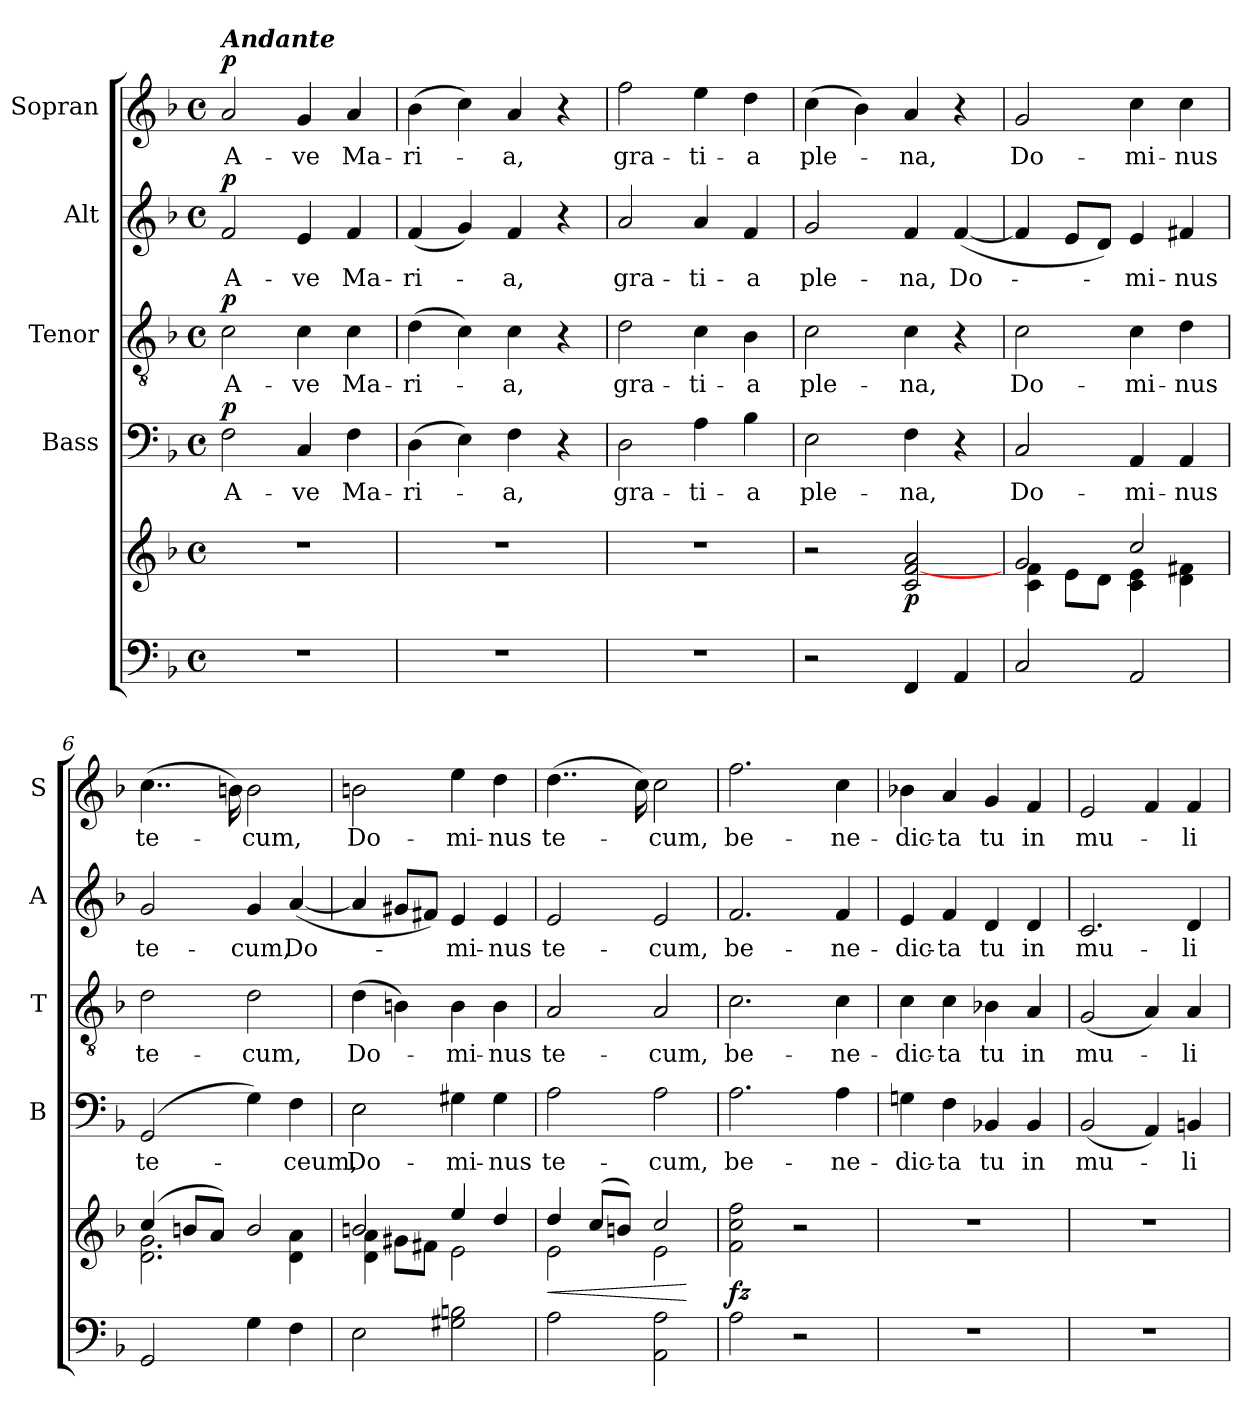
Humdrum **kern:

**kern	**kern	**dynam	**kern	**text	**dynam	**kern	**text	**dynam	**kern	**text	**dynam	**kern	**text	**dynam
*part5	*part5	*part5	*part4	*part4	*part4	*part3	*part3	*part3	*part2	*part2	*part2	*part1	*part1	*part1
*staff6	*staff5	*staff5/6	*staff4	*staff4	*staff4	*staff3	*staff3	*staff3	*staff2	*staff2	*staff2	*staff1	*staff1	*staff1
*	*	*	*I"Bass	*	*	*I"Tenor	*	*	*I"Alt	*	*	*I"Sopran	*	*
*	*	*	*I'B	*	*	*I'T	*	*	*I'A	*	*	*I'S	*	*
*clefF4	*clefG2	*	*clefF4	*	*	*clefGv2	*	*	*clefG2	*	*	*clefG2	*	*
*k[b-]	*k[b-]	*	*k[b-]	*	*	*k[b-]	*	*	*k[b-]	*	*	*k[b-]	*	*
*F:	*F:	*	*F:	*	*	*F:	*	*	*F:	*	*	*F:	*	*
*M4/4	*M4/4	*	*M4/4	*	*	*M4/4	*	*	*M4/4	*	*	*M4/4	*	*
*met(c)	*met(c)	*	*met(c)	*	*	*met(c)	*	*	*met(c)	*	*	*met(c)	*	*
=1	=1	=1	=1	=1	=1	=1	=1	=1	=1	=1	=1	=1	=1	=1
!	!	!	!	!	!	!	!	!	!	!	!	!LO:TX:a:Bi:t=Andante	!	!
!	!	!	!	!LO:LY:b	!LO:DY:a	!	!LO:LY:b	!LO:DY:a	!	!LO:LY:b	!LO:DY:a	!	!LO:LY:b	!LO:DY:a
1r	1r	.	2F\	A-	p	2c\	A-	p	2f/	A-	p	2a/	A-	p
!	!	!	!	!LO:LY:b	!	!	!LO:LY:b	!	!	!LO:LY:b	!	!	!LO:LY:b	!
.	.	.	4C/	-ve	.	4c\	-ve	.	4e/	-ve	.	4g/	-ve	.
!	!	!	!	!LO:LY:b	!	!	!LO:LY:b	!	!	!LO:LY:b	!	!	!LO:LY:b	!
.	.	.	4F\	Ma-	.	4c\	Ma-	.	4f/	Ma-	.	4a/	Ma-	.
=2	=2	=2	=2	=2	=2	=2	=2	=2	=2	=2	=2	=2	=2	=2
!	!	!	!	!LO:LY:b	!	!	!LO:LY:b	!	!	!LO:LY:b	!	!	!LO:LY:b	!
1r	1r	.	(>4D\	-ri-	.	(>4d\	-ri-	.	(<4f/	-ri-	.	(>4b-\	-ri-	.
.	.	.	4E\)	.	.	4c\)	.	.	4g/)	.	.	4cc\)	.	.
!	!	!	!	!LO:LY:b	!	!	!LO:LY:b	!	!	!LO:LY:b	!	!	!LO:LY:b	!
.	.	.	4F\	-a,	.	4c\	-a,	.	4f/	-a,	.	4a/	-a,	.
.	.	.	4r	.	.	4r	.	.	4r	.	.	4r	.	.
=3	=3	=3	=3	=3	=3	=3	=3	=3	=3	=3	=3	=3	=3	=3
!	!	!	!	!LO:LY:b	!	!	!LO:LY:b	!	!	!LO:LY:b	!	!	!LO:LY:b	!
1r	1r	.	2D\	gra-	.	2d\	gra-	.	2a/	gra-	.	2ff\	gra-	.
!	!	!	!	!LO:LY:b	!	!	!LO:LY:b	!	!	!LO:LY:b	!	!	!LO:LY:b	!
.	.	.	4A\	-ti-	.	4c\	-ti-	.	4a/	-ti-	.	4ee\	-ti-	.
!	!	!	!	!LO:LY:b	!	!	!LO:LY:b	!	!	!LO:LY:b	!	!	!LO:LY:b	!
.	.	.	4B-\	-a	.	4B-\	-a	.	4f/	-a	.	4dd\	-a	.
=4	=4	=4	=4	=4	=4	=4	=4	=4	=4	=4	=4	=4	=4	=4
!	!	!	!	!LO:LY:b	!	!	!LO:LY:b	!	!	!LO:LY:b	!	!	!LO:LY:b	!
2r	2r	.	2E\	ple-	.	2c\	ple-	.	2g/	ple-	.	(>4cc\	ple-	.
.	.	.	.	.	.	.	.	.	.	.	.	4b-\)	.	.
!	!	!LO:DY:b	!	!LO:LY:b	!	!	!LO:LY:b	!	!	!LO:LY:b	!	!	!LO:LY:b	!
4FF/	2c/ [2f/ 2a/	p	4F\	-na,	.	4c\	-na,	.	4f/	-na,	.	4a/	-na,	.
!	!	!	!	!	!	!	!	!	!	!LO:LY:b	!	!	!	!
4AA/	.	.	4r	.	.	4r	.	.	(<[4f/	Do-	.	4r	.	.
=5	=5	=5	=5	=5	=5	=5	=5	=5	=5	=5	=5	=5	=5	=5
*	*^	*	*	*	*	*	*	*	*	*	*	*	*	*
!	!	!	!	!	!LO:LY:b	!	!	!LO:LY:b	!	!	!	!	!	!LO:LY:b	!
2C/	2g/	4c\ 4f\	.	2C/	Do-	.	2c\	Do-	.	4f/]	.	.	2g/	Do-	.
.	.	8e\L	.	.	.	.	.	.	.	8e/L	.	.	.	.	.
.	.	8d\J	.	.	.	.	.	.	.	8d/J)	.	.	.	.	.
!	!	!	!	!	!LO:LY:b	!	!	!LO:LY:b	!	!	!LO:LY:b	!	!	!LO:LY:b	!
2AA/	2cc/	4c\ 4e\	.	4AA/	-mi-	.	4c\	-mi-	.	4e/	-mi-	.	4cc\	-mi-	.
!	!	!	!	!	!LO:LY:b	!	!	!LO:LY:b	!	!	!LO:LY:b	!	!	!LO:LY:b	!
.	.	4d\ 4f#X\	.	4AA/	-nus	.	4d\	-nus	.	4f#X/	-nus	.	4cc\	-nus	.
=6	=6	=6	=6	=6	=6	=6	=6	=6	=6	=6	=6	=6	=6	=6	=6
!	!	!	!	!	!LO:LY:b	!	!	!LO:LY:b	!	!	!LO:LY:b	!	!	!LO:LY:b	!
2GG/	(4cc/	2.d\ 2.g\	.	(2GG/	te-	.	2d\	te-	.	2g/	te-	.	(>4..cc\	te-	.
.	8bn/L	.	.	.	.	.	.	.	.	.	.	.	.	.	.
.	8a/J)	.	.	.	.	.	.	.	.	.	.	.	.	.	.
.	.	.	.	.	.	.	.	.	.	.	.	.	16bn\)	.	.
!	!	!	!	!	!	!	!	!LO:LY:b	!	!	!LO:LY:b	!	!	!LO:LY:b	!
4G\	2b/	.	.	4G\)	.	.	2d\	-cum,	.	4g/	-cum,	.	2b\	-cum,	.
!	!	!	!	!	!LO:LY:b	!	!	!	!	!	!LO:LY:b	!	!	!	!
4F\	.	4d\ 4a\	.	4F\	-ceum,	.	.	.	.	(<[4a/	Do-	.	.	.	.
!!LO:LB:g=z
=7	=7	=7	=7	=7	=7	=7	=7	=7	=7	=7	=7	=7	=7	=7	=7
!	!	!	!	!	!LO:LY:b	!	!	!LO:LY:b	!	!	!	!	!	!LO:LY:b	!
2E\	2bn/	4d\ 4a\	.	2E\	Do-	.	(>4d\	Do-	.	4a/]	.	.	2bn\	Do-	.
.	.	8g#X\L	.	.	.	.	4Bn\)	.	.	8g#X/L	.	.	.	.	.
.	.	8f#X\J	.	.	.	.	.	.	.	8f#X/J)	.	.	.	.	.
!	!	!	!	!	!LO:LY:b	!	!	!LO:LY:b	!	!	!LO:LY:b	!	!	!LO:LY:b	!
2G#X\ 2Bn\	4ee/	2e\	.	4G#X\	-mi-	.	4B\	-mi-	.	4e/	-mi-	.	4ee\	-mi-	.
!	!	!	!	!	!LO:LY:b	!	!	!LO:LY:b	!	!	!LO:LY:b	!	!	!LO:LY:b	!
.	4dd/	.	.	4G#\	-nus	.	4B\	-nus	.	4e/	-nus	.	4dd\	-nus	.
=8	=8	=8	=8	=8	=8	=8	=8	=8	=8	=8	=8	=8	=8	=8	=8
!	!	!	!LO:HP:b	!	!LO:LY:b	!	!	!LO:LY:b	!	!	!LO:LY:b	!	!	!LO:LY:b	!
2A\	4dd/	2e\	<	2A\	te-	.	2A/	te-	.	2e/	te-	.	(>4..dd\	te-	.
.	(>8cc/L	.	.	.	.	.	.	.	.	.	.	.	.	.	.
.	8bn/J)	.	.	.	.	.	.	.	.	.	.	.	.	.	.
.	.	.	.	.	.	.	.	.	.	.	.	.	16cc\)	.	.
!	!	!	!	!	!LO:LY:b	!	!	!LO:LY:b	!	!	!LO:LY:b	!	!	!LO:LY:b	!
2AA\ 2A\	2cc/	2e\	.	2A\	-cum,	.	2A/	-cum,	.	2e/	-cum,	.	2cc\	-cum,	.
*	*v	*v	*	*	*	*	*	*	*	*	*	*	*	*	*
.	.	[	.	.	.	.	.	.	.	.	.	.	.	.
=9	=9	=9	=9	=9	=9	=9	=9	=9	=9	=9	=9	=9	=9	=9
!	!	!LO:DY:b	!	!LO:LY:b	!	!	!LO:LY:b	!	!	!LO:LY:b	!	!	!LO:LY:b	!
2A\	2f\ 2cc\ 2ff\	fz	2.A\	be-	.	2.c\	be-	.	2.f/	be-	.	2.ff\	be-	.
2r	2r	.	.	.	.	.	.	.	.	.	.	.	.	.
!	!	!	!	!LO:LY:b	!	!	!LO:LY:b	!	!	!LO:LY:b	!	!	!LO:LY:b	!
.	.	.	4A\	-ne-	.	4c\	-ne-	.	4f/	-ne-	.	4cc\	-ne-	.
=10	=10	=10	=10	=10	=10	=10	=10	=10	=10	=10	=10	=10	=10	=10
!	!	!	!	!LO:LY:b	!	!	!LO:LY:b	!	!	!LO:LY:b	!	!	!LO:LY:b	!
1r	1r	.	4Gn\	-dic-	.	4c\	-dic-	.	4e/	-dic-	.	4b-X\	-dic-	.
!	!	!	!	!LO:LY:b	!	!	!LO:LY:b	!	!	!LO:LY:b	!	!	!LO:LY:b	!
.	.	.	4F\	-ta	.	4c\	-ta	.	4f/	-ta	.	4a/	-ta	.
!	!	!	!	!LO:LY:b	!	!	!LO:LY:b	!	!	!LO:LY:b	!	!	!LO:LY:b	!
.	.	.	4BB-X/	tu	.	4B-X\	tu	.	4d/	tu	.	4g/	tu	.
!	!	!	!	!LO:LY:b	!	!	!LO:LY:b	!	!	!LO:LY:b	!	!	!LO:LY:b	!
.	.	.	4BB-/	in	.	4A/	in	.	4d/	in	.	4f/	in	.
=11	=11	=11	=11	=11	=11	=11	=11	=11	=11	=11	=11	=11	=11	=11
!	!	!	!	!LO:LY:b	!	!	!LO:LY:b	!	!	!LO:LY:b	!	!	!LO:LY:b	!
1r	1r	.	(<2BB-/	mu-	.	(<2G/	mu-	.	2.c/	mu-	.	2e/	mu-	.
.	.	.	4AA/)	.	.	4A/)	.	.	.	.	.	4f/	.	.
!	!	!	!	!LO:LY:b	!	!	!LO:LY:b	!	!	!LO:LY:b	!	!	!LO:LY:b	!
.	.	.	4BBn/	-li-	.	4A/	-li-	.	4d/	-li-	.	4f/	-li-	.
=	=	=	=	=	=	=	=	=	=	=	=	=	=	=
*-	*-	*-	*-	*-	*-	*-	*-	*-	*-	*-	*-	*-	*-	*-
